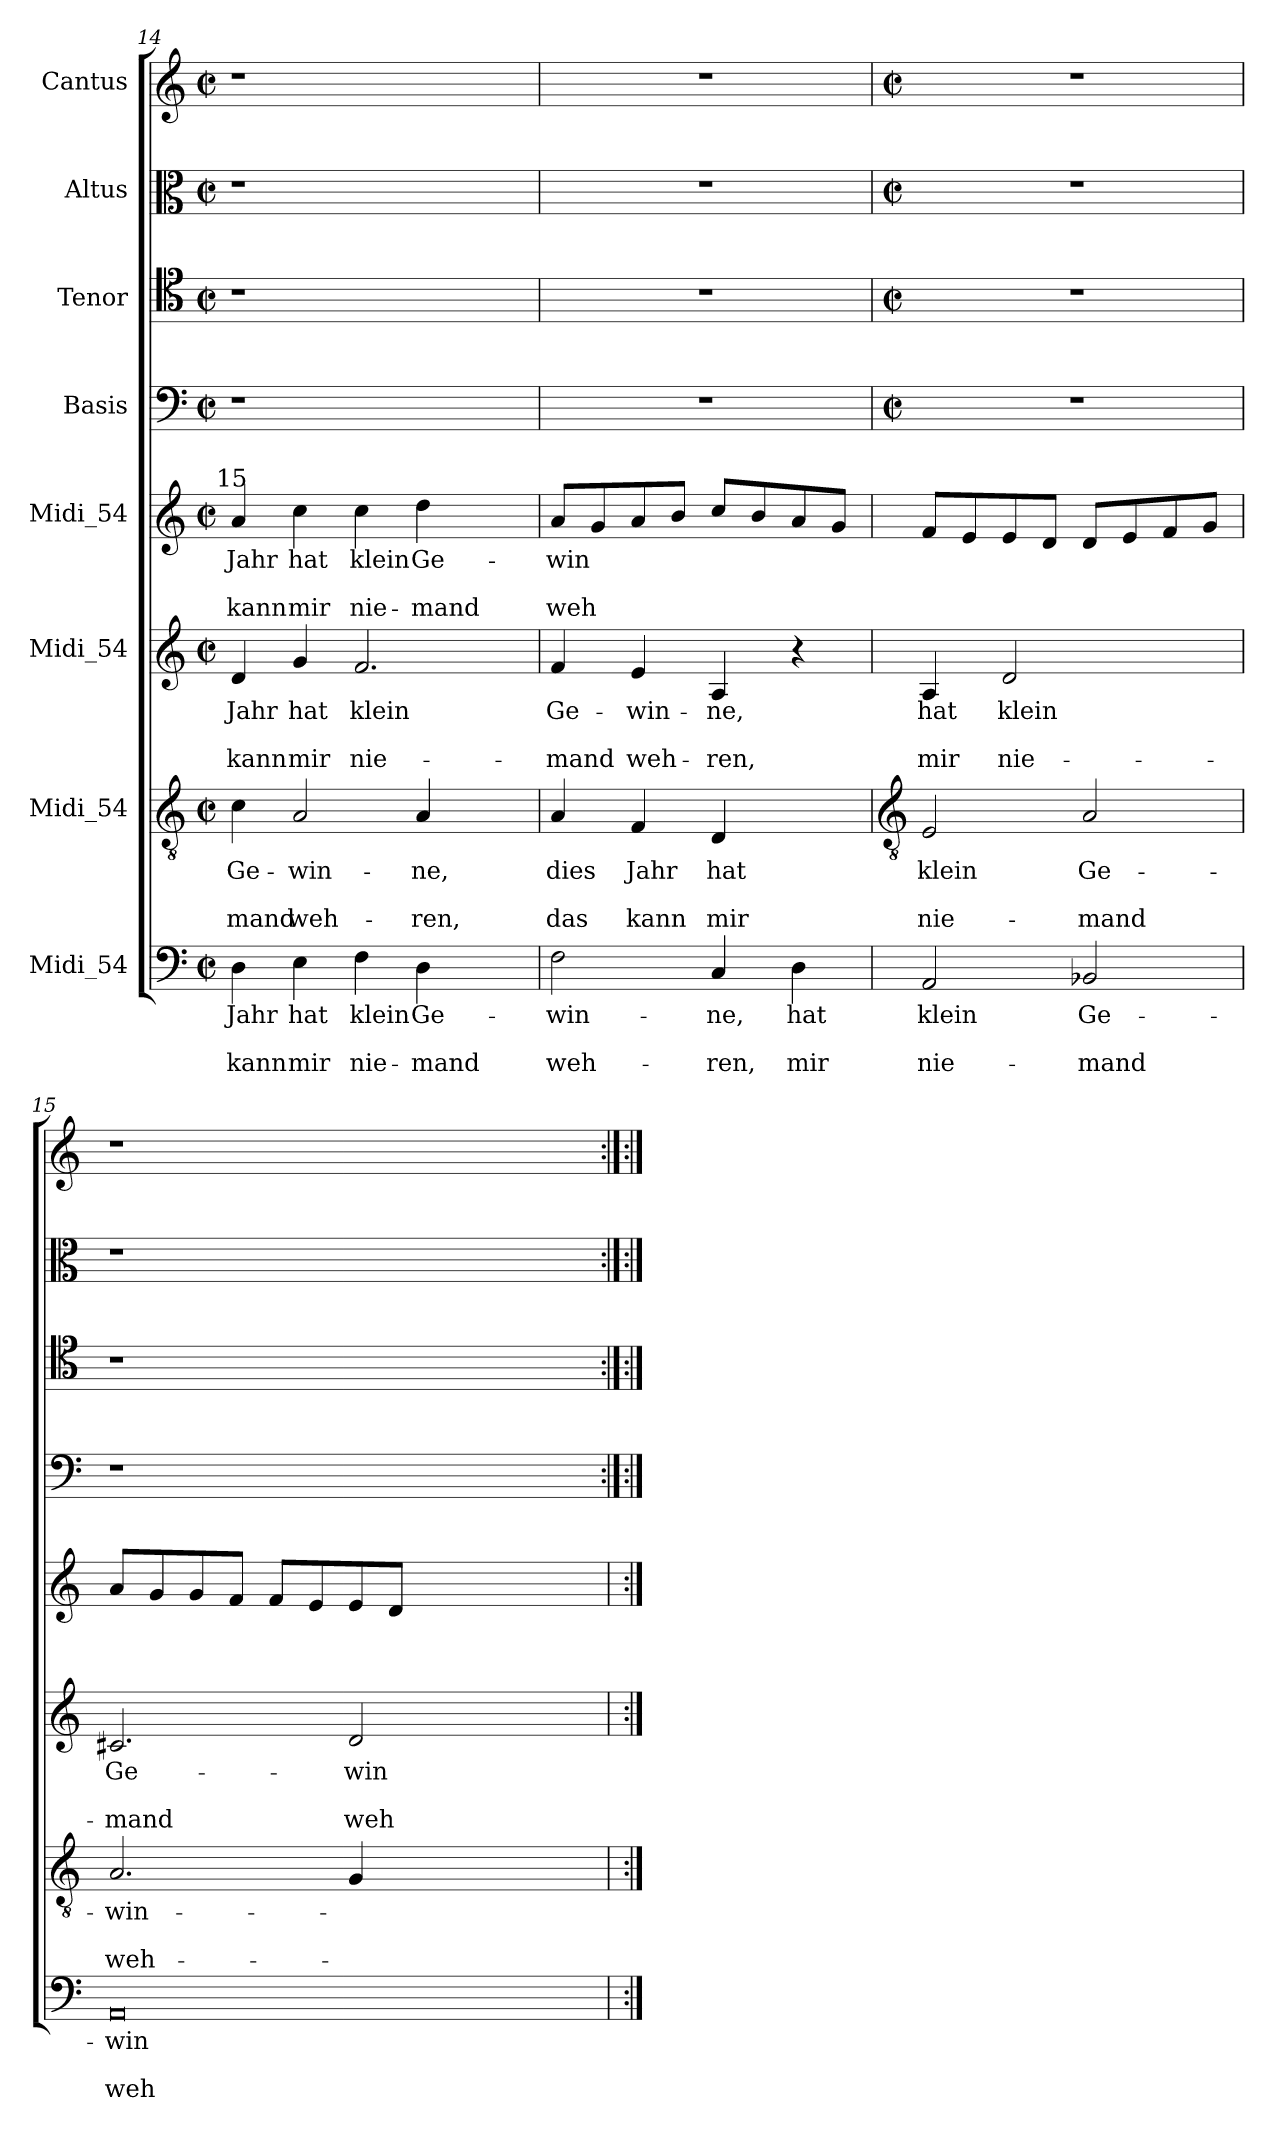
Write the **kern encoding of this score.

**kern	**text	**text	**text	**kern	**text	**text	**text	**kern	**text	**text	**text	**kern	**text	**text	**text	**kern	**kern	**kern	**kern
*part8	*part8	*part8	*part8	*part7	*part7	*part7	*part7	*part6	*part6	*part6	*part6	*part5	*part5	*part5	*part5	*part4	*part3	*part2	*part1
*staff8	*staff8	*staff8	*staff8	*staff7	*staff7	*staff7	*staff7	*staff6	*staff6	*staff6	*staff6	*staff5	*staff5	*staff5	*staff5	*staff4	*staff3	*staff2	*staff1
*I"Midi_54	*	*	*	*I"Midi_54	*	*	*	*I"Midi_54	*	*	*	*I"Midi_54	*	*	*	*I"Basis	*I"Tenor	*I"Altus	*I"Cantus
*clefF4	*	*	*	*clefGv2	*	*	*	*clefG2	*	*	*	*clefG2	*	*	*	*clefF4	*clefC4	*clefC3	*clefG2
*k[]	*	*	*	*k[]	*	*	*	*k[]	*	*	*	*k[]	*	*	*	*k[]	*k[]	*k[]	*k[]
*C:	*	*	*	*C:	*	*	*	*C:	*	*	*	*C:	*	*	*	*C:	*C:	*C:	*C:
*M2/2	*	*	*	*M2/2	*	*	*	*M2/2	*	*	*	*M2/2	*	*	*	*M2/2	*M2/2	*M2/2	*M2/2
*met(c|)	*	*	*	*met(c|)	*	*	*	*met(c|)	*	*	*	*met(c|)	*	*	*	*met(c|)	*met(c|)	*met(c|)	*met(c|)
=14	=14	=14	=14	=14	=14	=14	=14	=14	=14	=14	=14	=14	=14	=14	=14	=14	=14	=14	=14
!	!	!	!	!	!	!	!	!	!	!	!	!LO:TX:a:cj:t=15	!	!	!	!	!	!	!
!	!LO:LY:b	!	!LO:LY:b	!	!LO:LY:b	!	!LO:LY:b	!	!LO:LY:b	!	!LO:LY:b	!	!LO:LY:b	!	!LO:LY:b	!	!	!	!
4D	Jahr	.	kann	4c	-Ge-	.	-mand	4d	Jahr	.	kann	4a	Jahr	.	kann	1r	1r	1r	1r
!	!LO:LY:b	!	!LO:LY:b	!	!LO:LY:b	!	!LO:LY:b	!	!LO:LY:b	!	!LO:LY:b	!	!LO:LY:b	!	!LO:LY:b	!	!	!	!
4E	hat	.	mir	2A	win-	.	-weh-	4g	hat	.	mir	4cc	hat	.	mir	.	.	.	.
!	!LO:LY:b	!	!LO:LY:b	!	!	!	!	!	!LO:LY:b	!	!LO:LY:b	!	!LO:LY:b	!	!LO:LY:b	!	!	!	!
4F	klein	.	nie-	.	.	.	.	2.f	klein	.	nie-	4cc	klein	.	nie-	.	.	.	.
!	!LO:LY:b	!	!LO:LY:b	!	!LO:LY:b	!	!LO:LY:b	!	!	!	!	!	!LO:LY:b	!	!LO:LY:b	!	!	!	!
4D	-Ge-	.	-mand	4A	-ne,	.	ren,	.	.	.	.	4dd	-Ge-	.	-mand	.	.	.	.
4ryy	.	.	.	4ryy	.	.	.	.	.	.	.	4ryy	.	.	.	4ryy	4ryy	4ryy	4ryy
=14	=14	=14	=14	=14	=14	=14	=14	=14	=14	=14	=14	=14	=14	=14	=14	=14	=14	=14	=14
!	!LO:LY:b	!	!LO:LY:b	!	!LO:LY:b	!	!LO:LY:b	!	!LO:LY:b	!	!LO:LY:b	!	!LO:LY:b	!	!LO:LY:b	!	!	!	!
2F	win-	.	-weh-	4A	dies	.	das	4f	-Ge-	.	-mand	8aL	win-	.	-weh-	1r	1r	1r	1r
.	.	.	.	.	.	.	.	.	.	.	.	8g	.	.	.	.	.	.	.
!	!	!	!	!	!LO:LY:b	!	!LO:LY:b	!	!LO:LY:b	!	!LO:LY:b	!	!	!	!	!	!	!	!
.	.	.	.	4F	Jahr	.	kann	4e	win-	.	-weh-	8a	.	.	.	.	.	.	.
.	.	.	.	.	.	.	.	.	.	.	.	8bJ	.	.	.	.	.	.	.
!	!LO:LY:b	!	!LO:LY:b	!	!LO:LY:b	!	!LO:LY:b	!	!LO:LY:b	!	!LO:LY:b	!	!	!	!	!	!	!	!
4C	-ne,	.	ren,	4D	hat	.	mir	4A	-ne,	.	ren,	8ccL	.	.	.	.	.	.	.
.	.	.	.	.	.	.	.	.	.	.	.	8b	.	.	.	.	.	.	.
!	!LO:LY:b	!	!LO:LY:b	!	!	!	!	!	!	!	!	!	!	!	!	!	!	!	!
4D	hat	.	mir	4ryy	.	.	.	4r	.	.	.	8a	.	.	.	.	.	.	.
.	.	.	.	.	.	.	.	.	.	.	.	8gJ	.	.	.	.	.	.	.
!!LO:LB:g=z
=15	=15	=15	=15	=15	=15	=15	=15	=15	=15	=15	=15	=15	=15	=15	=15	=15	=15	=15	=15
*	*	*	*	*clefGv2	*	*	*	*	*	*	*	*	*	*	*	*	*	*	*
*	*	*	*	*	*	*	*	*	*	*	*	*	*	*	*	*M2/2	*M2/2	*M2/2	*M2/2
*	*	*	*	*	*	*	*	*	*	*	*	*	*	*	*	*met(c|)	*met(c|)	*met(c|)	*met(c|)
!	!LO:LY:b	!	!LO:LY:b	!	!LO:LY:b	!	!LO:LY:b	!	!LO:LY:b	!	!LO:LY:b	!	!	!	!	!	!	!	!
2AA	klein	.	nie-	2E	klein	.	nie-	4A	hat	.	mir	8fL	.	.	.	1r	1r	1r	1r
.	.	.	.	.	.	.	.	.	.	.	.	8e	.	.	.	.	.	.	.
!	!	!	!	!	!	!	!	!	!LO:LY:b	!	!LO:LY:b	!	!	!	!	!	!	!	!
.	.	.	.	.	.	.	.	2d	klein	.	nie-	8e	.	.	.	.	.	.	.
.	.	.	.	.	.	.	.	.	.	.	.	8dJ	.	.	.	.	.	.	.
!	!LO:LY:b	!	!LO:LY:b	!	!LO:LY:b	!	!LO:LY:b	!	!	!	!	!	!	!	!	!	!	!	!
2BB-X	-Ge-	.	-mand	2A	-Ge-	.	-mand	.	.	.	.	8dL	.	.	.	.	.	.	.
.	.	.	.	.	.	.	.	.	.	.	.	8e	.	.	.	.	.	.	.
.	.	.	.	.	.	.	.	4ryy	.	.	.	8f	.	.	.	.	.	.	.
.	.	.	.	.	.	.	.	.	.	.	.	8gJ	.	.	.	.	.	.	.
!!LO:LB:g=z
=15	=15	=15	=15	=15	=15	=15	=15	=15	=15	=15	=15	=15	=15	=15	=15	=15	=15	=15	=15
!	!LO:LY:b	!	!LO:LY:b	!	!LO:LY:b	!	!LO:LY:b	!	!LO:LY:b	!	!LO:LY:b	!	!LO:LY:b	!	!LO:LY:b	!	!	!	!
0AA	win-	.	-weh-	2.A	win-	.	-weh-	2.c#X	-Ge-	.	-mand	8aL	--	.	-	1r	1r	1r	1r
.	.	.	.	.	.	.	.	.	.	.	.	8g	.	.	.	.	.	.	.
.	.	.	.	.	.	.	.	.	.	.	.	8g	.	.	.	.	.	.	.
.	.	.	.	.	.	.	.	.	.	.	.	8fJ	.	.	.	.	.	.	.
.	.	.	.	.	.	.	.	.	.	.	.	8fL	.	.	.	.	.	.	.
.	.	.	.	.	.	.	.	.	.	.	.	8e	.	.	.	.	.	.	.
!	!	!	!	!	!	!	!	!	!LO:LY:b	!	!LO:LY:b	!	!	!	!	!	!	!	!
.	.	.	.	4G	.	.	.	2d	win-	.	-weh-	8e	.	.	.	.	.	.	.
.	.	.	.	.	.	.	.	.	.	.	.	8dJ	.	.	.	.	.	.	.
.	.	.	.	1ryy	.	.	.	.	.	.	.	1ryy	.	.	.	1ryy	1ryy	1ryy	1ryy
.	.	.	.	.	.	.	.	2.ryy	.	.	.	.	.	.	.	.	.	.	.
=	=:|!	=:|!	=:|!	=	=:|!	=:|!	=:|!	=	=:|!	=:|!	=:|!	=	=:|!	=:|!	=:|!	=:|!	=:|!	=:|!	=:|!
*-	*-	*-	*-	*-	*-	*-	*-	*-	*-	*-	*-	*-	*-	*-	*-	*-	*-	*-	*-
